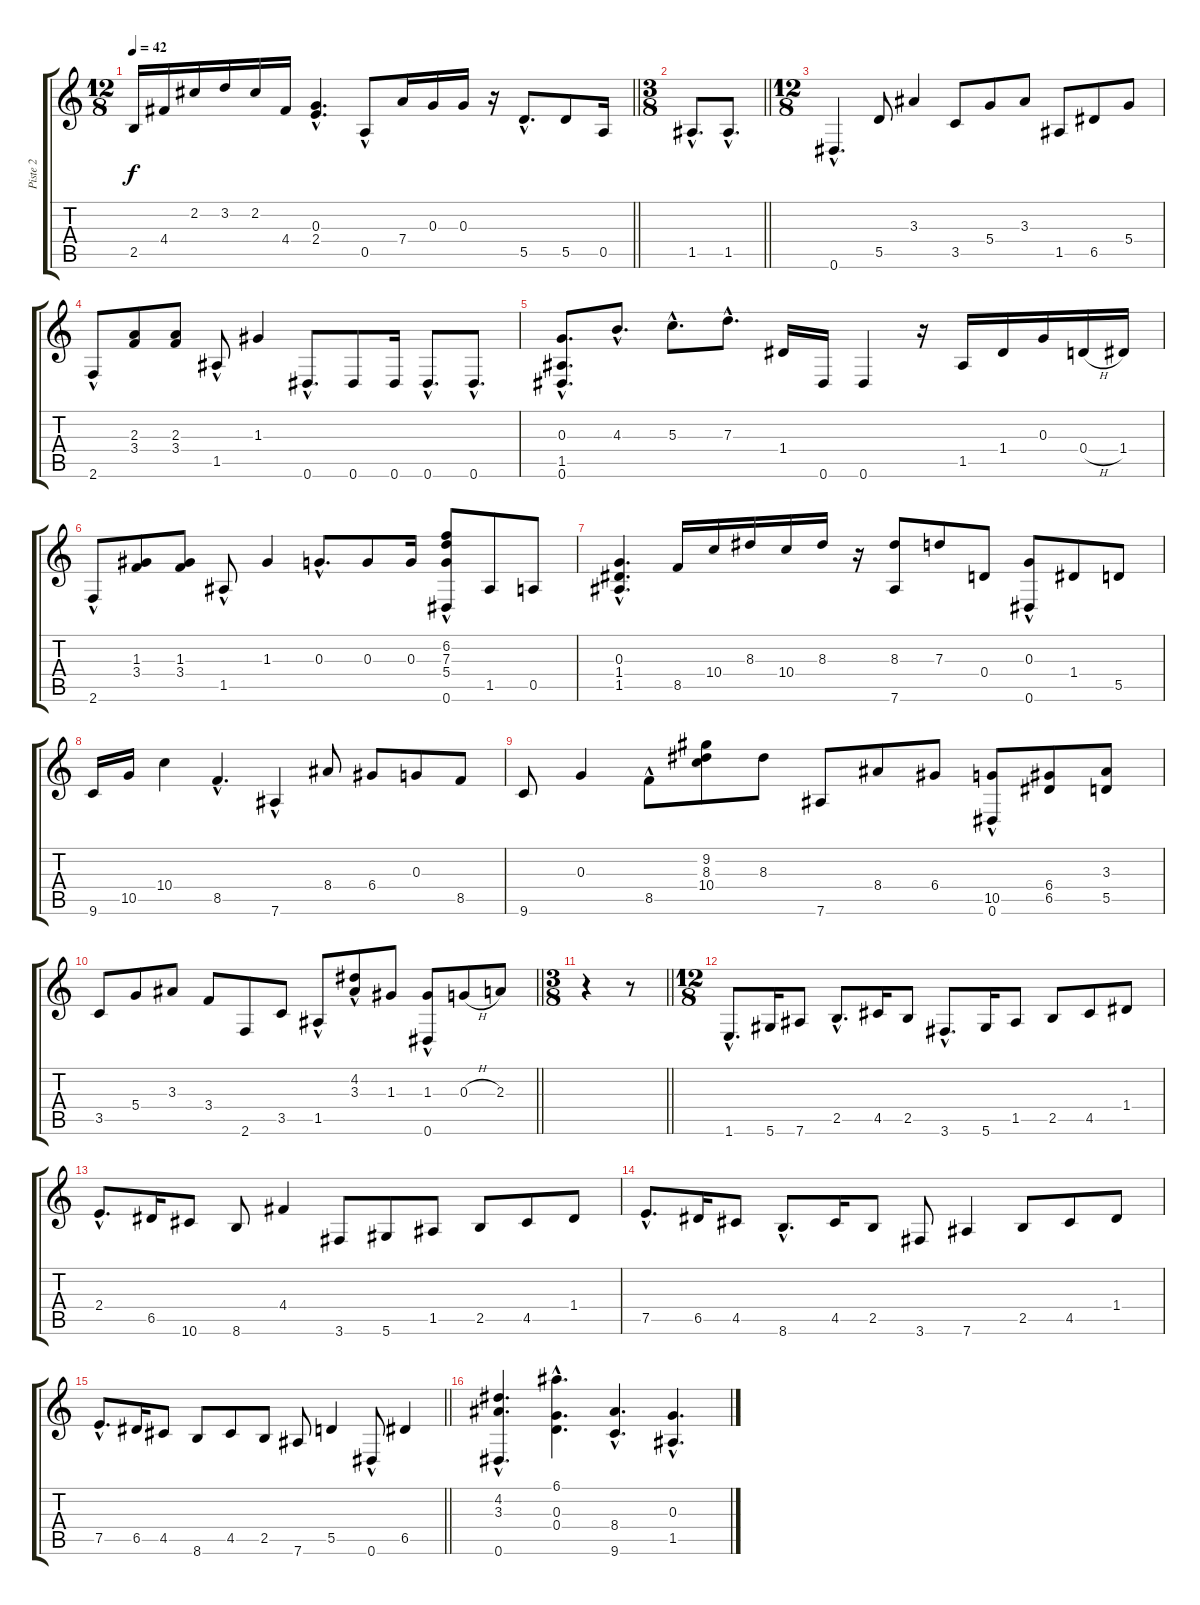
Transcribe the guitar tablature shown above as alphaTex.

\track ("Piste 2" "Piste 2") {instrument acousticguitarnylon}
\staff {score tabs}
\tuning (E4 B3 G3 D3 A2 Eb2) {hide}
\ts (12 8)
\tempo 42
\clef g2
\barLineRight lightlight
\ks c
2.5.16{dy f} 4.4.16 2.2.16 3.2.16 2.2.16 4.4.16 (0.3{hac} 2.4{hac}).4{d} 0.5{hac}.8 7.4.16 0.3.16 0.3.16 r.16 5.5{hac}.8{d} 5.5.8 0.5.16 |
\ts (3 8)
\barLineRight lightlight
1.5{hac}.8{d} 1.5{hac}.8{d} |
\ts (12 8)
0.6{hac}.4{d} 5.5.8 3.3.4 3.5.8 5.4.8 3.3.8 1.5.8 6.5.8 5.4.8 |
2.6{hac}.8 (2.3 3.4).8 (2.3 3.4).8 1.5{hac}.8 1.3.4 0.6{hac}.8{d} 0.6.8 0.6.16 0.6{hac}.8{d} 0.6{hac}.8{d} |
(0.3{hac} 1.5{hac} 0.6{hac}).8{d} 4.3{hac}.8{d} 5.3{hac}.8{d} 7.3{hac}.8{d} 1.4.16 0.6.16 0.6.4 r.16 1.5.16 1.4.16 0.3.16 0.4{h}.16 1.4.16 |
2.6{hac}.8 (1.3 3.4).8 (1.3 3.4).8 1.5{hac}.8 1.3.4 0.3{hac}.8{d} 0.3.8 0.3.16 (6.2{hac} 7.3{hac} 5.4{hac} 0.6).8 1.5.8 0.5.8 |
(0.3{hac} 1.4{hac} 1.5{hac}).4{d} 8.5.16 10.4.16 8.3.16 10.4.16 8.3.16 r.16 (8.3 7.6).8 7.3.8 0.4.8 (0.3 0.6{hac}).8 1.4.8 5.5.8 |
9.6.16 10.5.16 10.4.4 8.5{hac}.4{d} 7.6{hac}.4 8.4.8 6.4.8 0.3.8 8.5.8 |
9.6.8 0.3.4 8.5{hac}.8 (9.2 8.3 10.4).8 8.3.8 7.6.8 8.4.8 6.4.8 (10.5 0.6{hac}).8 (6.4 6.5).8 (3.3 5.5).8 |
\barLineRight lightlight
3.5.8 5.4.8 3.3.8 3.4.8 2.6.8 3.5.8 1.5{hac}.8 (4.2{hac} 3.3).8 1.3.8 (1.3 0.6{hac}).8 0.3{h}.8 2.3.8 |
\ts (3 8)
\barLineRight lightlight
r.4 r.8 |
\ts (12 8)
1.6{hac}.8{d} 5.6.16 7.6.8 2.5{hac}.8{d} 4.5.16 2.5.8 3.6{hac}.8{d} 5.6.16 1.5.8 2.5.8 4.5.8 1.4.8 |
2.4{hac}.8{d} 6.5.16 10.6.8 8.6.8 4.4.4 3.6.8 5.6.8 1.5.8 2.5.8 4.5.8 1.4.8 |
7.5{hac}.8{d} 6.5.16 4.5.8 8.6{hac}.8{d} 4.5.16 2.5.8 3.6.8 7.6.4 2.5.8 4.5.8 1.4.8 |
\barLineRight lightlight
7.5{hac}.8{d} 6.5.16 4.5.8 8.6.8 4.5.8 2.5.8 7.6.8 5.5.4 0.6{hac}.8 6.5.4 |
(4.2{hac} 3.3{hac} 0.6{hac}).4{d} (6.1 0.3{hac} 0.4{hac}).4{d} (8.4{hac} 9.6{hac}).4{d} (0.3{hac} 1.5{hac}).4{d}
